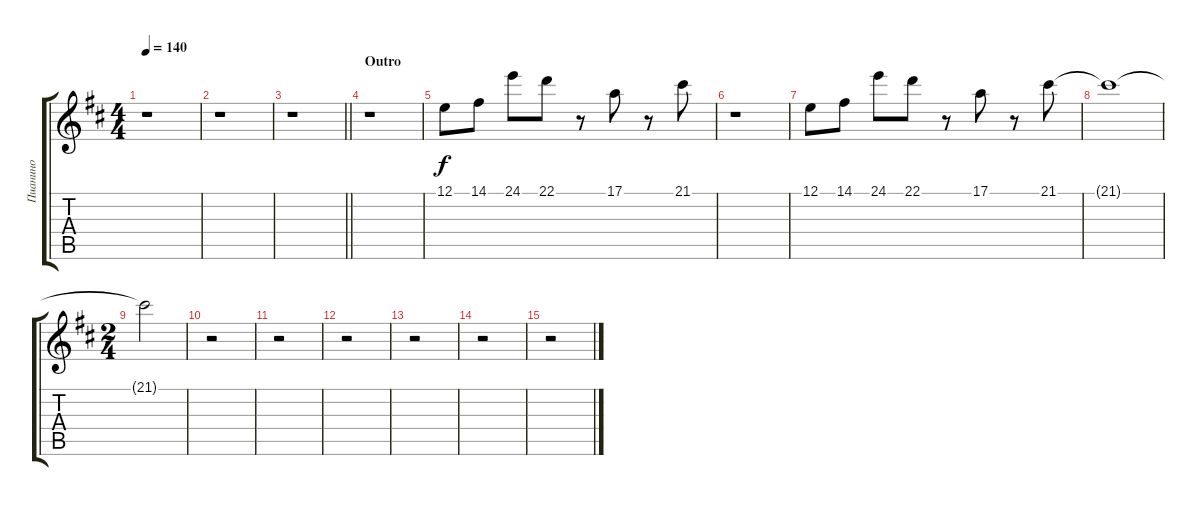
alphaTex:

\track ("Пианино" "Пианино") {instrument electricgrandpiano}
\staff {score tabs}
\tuning (E4 B3 G3 D3 A2 E2) {hide}
\ts (4 4)
\tempo 140
\clef g2
\ks bminor
r.1{dy f} |
r.1 |
\barLineRight lightlight
r.1 |
\section ("" "Outro")
r.1 |
12.1.8 14.1.8 24.1.8 22.1.8 r.8 17.1.8 r.8 21.1.8 |
r.1 |
12.1.8 14.1.8 24.1.8 22.1.8 r.8 17.1.8 r.8 21.1.8 |
21.1{t}.1 |
\ts (2 4)
21.1{t}.2 |
r.2 |
r.2 |
r.2 |
r.2 |
r.2 |
r.2
